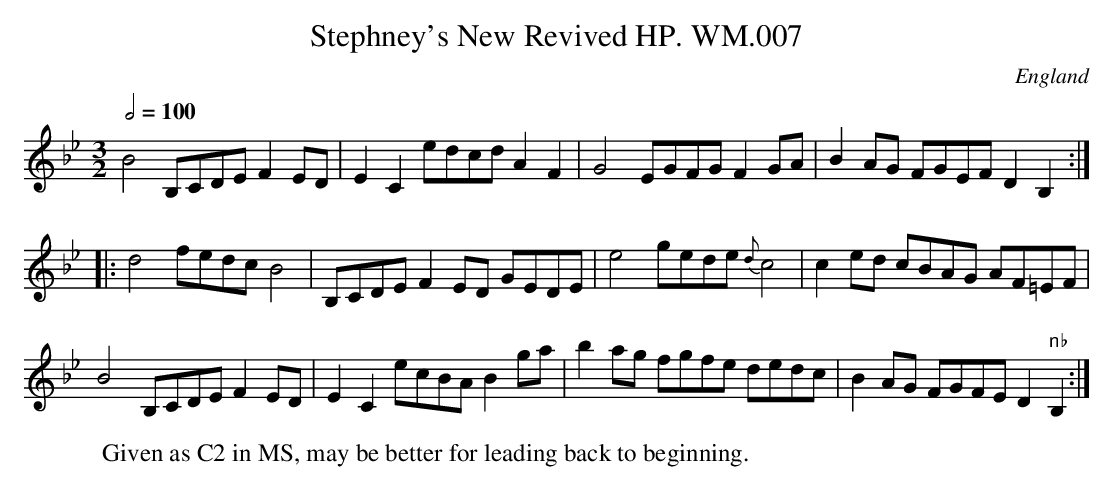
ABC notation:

X:1
T:Stephney's New Revived HP. WM.007
M:3/2
L:1/8
Q:1/2=100
O:England
K:C dorian
B4B,CDE F2ED|E2C2edcdA2F2|G4EGFG F2GA|B2AG FGEFD2B,2:|!
|:d4fedcB4|B,CDEF2ED GEDE|e4gede{d}c4|c2ed cBAG AF=EF|!
B4B,CDE F2ED|E2C2ecBAB2ga|b2ag fgfe dedc|B2AG FGFED2"nb"B,2:|
W:Given as C2 in MS, may be better for leading back to beginning.
